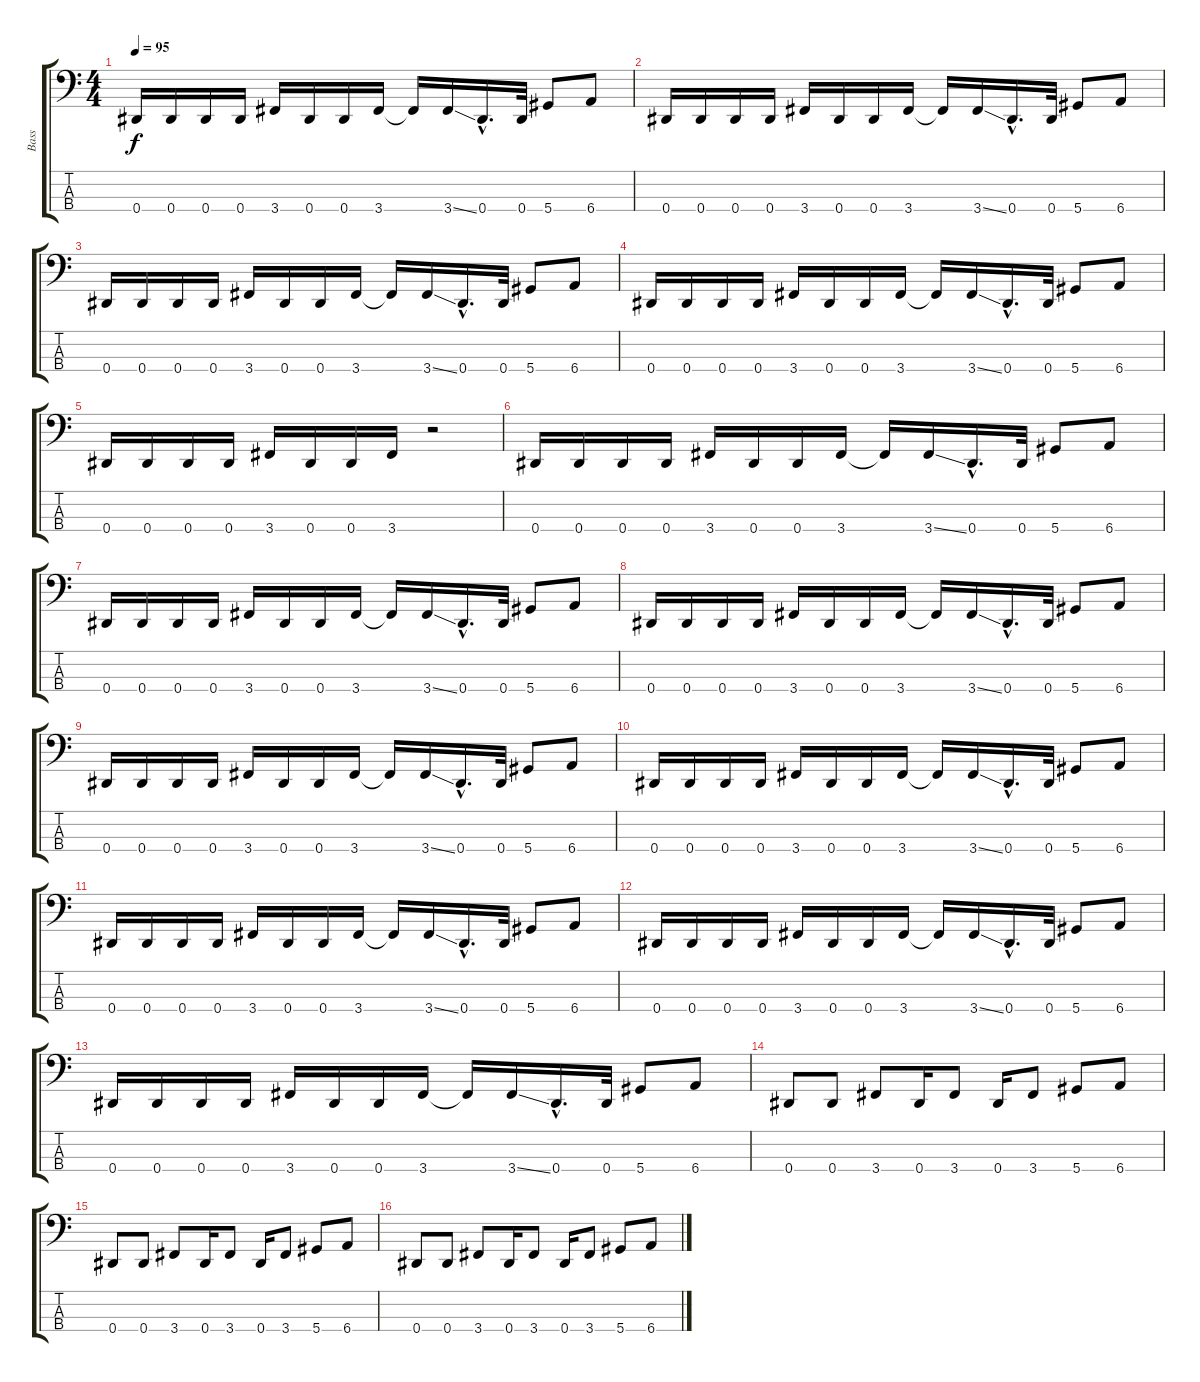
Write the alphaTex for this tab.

\track ("Bass" "Bass") {instrument electricbasspick}
\staff {score tabs}
\tuning (Gb2 Db2 Ab1 Eb1) {hide}
\ts (4 4)
\tempo 95
\clef f4
\ks c
0.4.16{dy f} 0.4.16 0.4.16 0.4.16 3.4.16 0.4.16 0.4.16 3.4.16 3.4{t}.16 3.4{ss}.16 0.4{hac}.16{d} 0.4.32 5.4.8 6.4.8 |
0.4.16 0.4.16 0.4.16 0.4.16 3.4.16 0.4.16 0.4.16 3.4.16 3.4{t}.16 3.4{ss}.16 0.4{hac}.16{d} 0.4.32 5.4.8 6.4.8 |
0.4.16 0.4.16 0.4.16 0.4.16 3.4.16 0.4.16 0.4.16 3.4.16 3.4{t}.16 3.4{ss}.16 0.4{hac}.16{d} 0.4.32 5.4.8 6.4.8 |
0.4.16 0.4.16 0.4.16 0.4.16 3.4.16 0.4.16 0.4.16 3.4.16 3.4{t}.16 3.4{ss}.16 0.4{hac}.16{d} 0.4.32 5.4.8 6.4.8 |
0.4.16 0.4.16 0.4.16 0.4.16 3.4.16 0.4.16 0.4.16 3.4.16 r.2 |
0.4.16 0.4.16 0.4.16 0.4.16 3.4.16 0.4.16 0.4.16 3.4.16 3.4{t}.16 3.4{ss}.16 0.4{hac}.16{d} 0.4.32 5.4.8 6.4.8 |
0.4.16 0.4.16 0.4.16 0.4.16 3.4.16 0.4.16 0.4.16 3.4.16 3.4{t}.16 3.4{ss}.16 0.4{hac}.16{d} 0.4.32 5.4.8 6.4.8 |
0.4.16 0.4.16 0.4.16 0.4.16 3.4.16 0.4.16 0.4.16 3.4.16 3.4{t}.16 3.4{ss}.16 0.4{hac}.16{d} 0.4.32 5.4.8 6.4.8 |
0.4.16 0.4.16 0.4.16 0.4.16 3.4.16 0.4.16 0.4.16 3.4.16 3.4{t}.16 3.4{ss}.16 0.4{hac}.16{d} 0.4.32 5.4.8 6.4.8 |
0.4.16 0.4.16 0.4.16 0.4.16 3.4.16 0.4.16 0.4.16 3.4.16 3.4{t}.16 3.4{ss}.16 0.4{hac}.16{d} 0.4.32 5.4.8 6.4.8 |
0.4.16 0.4.16 0.4.16 0.4.16 3.4.16 0.4.16 0.4.16 3.4.16 3.4{t}.16 3.4{ss}.16 0.4{hac}.16{d} 0.4.32 5.4.8 6.4.8 |
0.4.16 0.4.16 0.4.16 0.4.16 3.4.16 0.4.16 0.4.16 3.4.16 3.4{t}.16 3.4{ss}.16 0.4{hac}.16{d} 0.4.32 5.4.8 6.4.8 |
0.4.16 0.4.16 0.4.16 0.4.16 3.4.16 0.4.16 0.4.16 3.4.16 3.4{t}.16 3.4{ss}.16 0.4{hac}.16{d} 0.4.32 5.4.8 6.4.8 |
0.4.8 0.4.8 3.4.8 0.4.16 3.4.8 0.4.16 3.4.8 5.4.8 6.4.8 |
0.4.8 0.4.8 3.4.8 0.4.16 3.4.8 0.4.16 3.4.8 5.4.8 6.4.8 |
0.4.8 0.4.8 3.4.8 0.4.16 3.4.8 0.4.16 3.4.8 5.4.8 6.4.8
